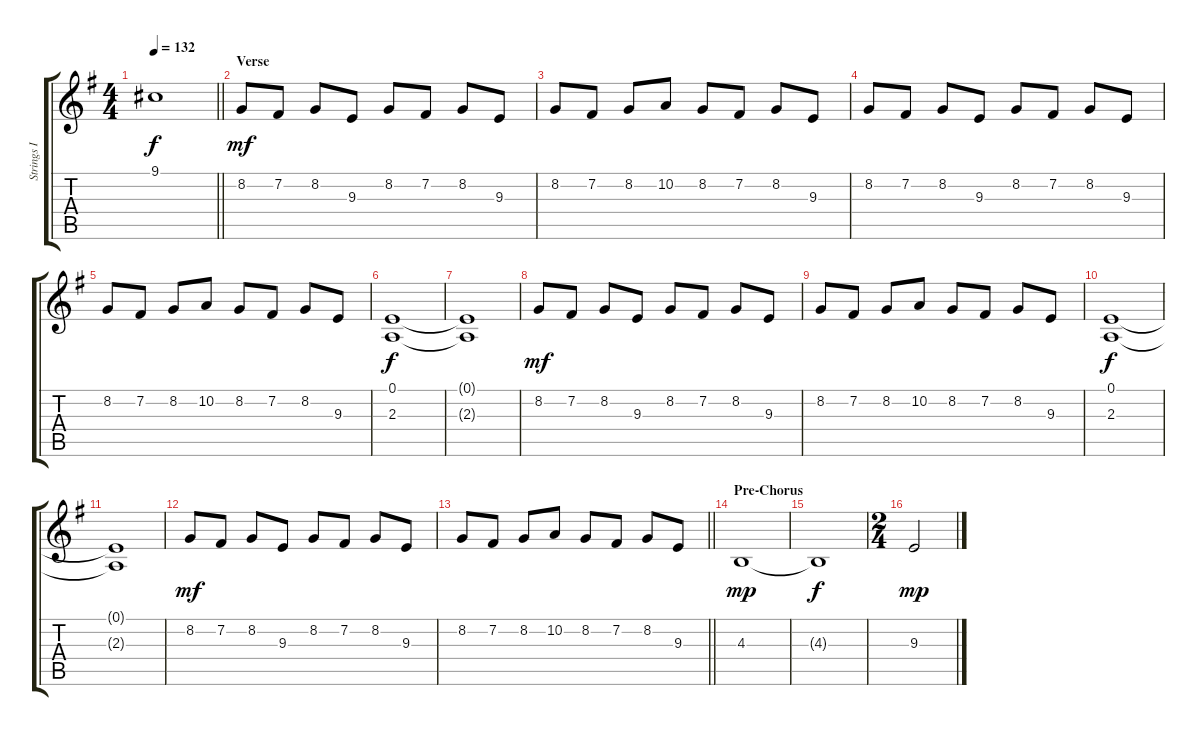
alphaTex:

\track ("Strings I - Coen Janssen" "Strings I ") {instrument stringensemble1}
\staff {score tabs}
\tuning (E4 B3 G3 D3 A2 E2) {hide}
\ts (4 4)
\tempo 132
\clef g2
\barLineRight lightlight
\ks g
9.1.1{dy f} |
\section ("" "Verse")
8.2.8{dy mf} 7.2.8 8.2.8 9.3.8 8.2.8 7.2.8 8.2.8 9.3.8 |
8.2.8 7.2.8 8.2.8 10.2.8 8.2.8 7.2.8 8.2.8 9.3.8 |
8.2.8 7.2.8 8.2.8 9.3.8 8.2.8 7.2.8 8.2.8 9.3.8 |
8.2.8 7.2.8 8.2.8 10.2.8 8.2.8 7.2.8 8.2.8 9.3.8 |
(0.1 2.3).1{dy f} |
(0.1{t} 2.3{t}).1 |
8.2.8{dy mf} 7.2.8 8.2.8 9.3.8 8.2.8 7.2.8 8.2.8 9.3.8 |
8.2.8 7.2.8 8.2.8 10.2.8 8.2.8 7.2.8 8.2.8 9.3.8 |
(0.1 2.3).1{dy f} |
(0.1{t} 2.3{t}).1 |
8.2.8{dy mf} 7.2.8 8.2.8 9.3.8 8.2.8 7.2.8 8.2.8 9.3.8 |
\barLineRight lightlight
8.2.8 7.2.8 8.2.8 10.2.8 8.2.8 7.2.8 8.2.8 9.3.8 |
\section ("" "Pre-Chorus")
4.3.1{dy mp} |
4.3{t}.1{dy f} |
\ts (2 4)
9.3.2{dy mp}
